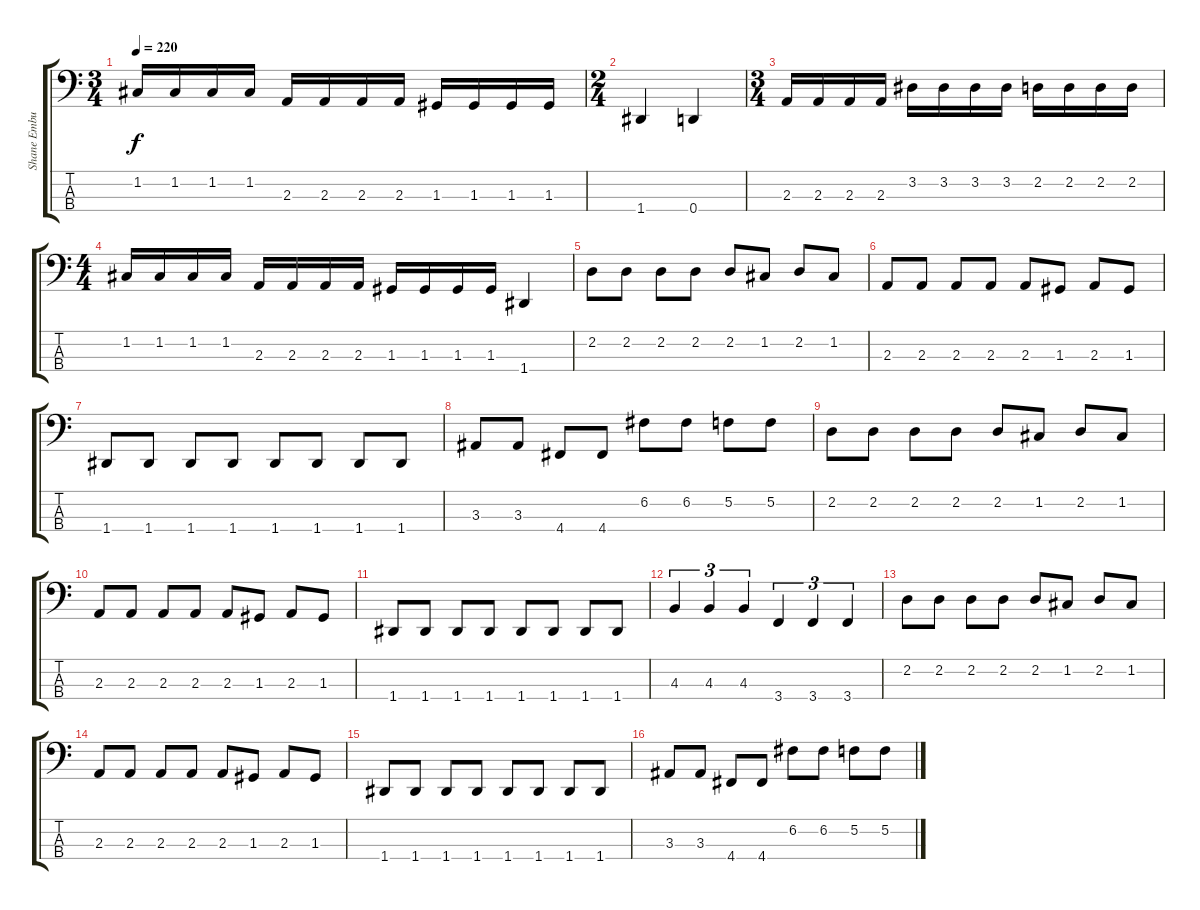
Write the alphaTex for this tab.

\track ("Shane Embury (Bass)" "Shane Embu") {instrument electricbassfinger}
\staff {score tabs}
\tuning (F2 C2 G1 D1) {hide}
\ts (3 4)
\tempo 220
\clef f4
\ks c
1.2.16{dy f} 1.2.16 1.2.16 1.2.16 2.3.16 2.3.16 2.3.16 2.3.16 1.3.16 1.3.16 1.3.16 1.3.16 |
\ts (2 4)
1.4.4 0.4.4 |
\ts (3 4)
2.3.16 2.3.16 2.3.16 2.3.16 3.2.16 3.2.16 3.2.16 3.2.16 2.2.16 2.2.16 2.2.16 2.2.16 |
\ts (4 4)
1.2.16 1.2.16 1.2.16 1.2.16 2.3.16 2.3.16 2.3.16 2.3.16 1.3.16 1.3.16 1.3.16 1.3.16 1.4.4 |
2.2.8 2.2.8 2.2.8 2.2.8 2.2.8 1.2.8 2.2.8 1.2.8 |
2.3.8 2.3.8 2.3.8 2.3.8 2.3.8 1.3.8 2.3.8 1.3.8 |
1.4.8 1.4.8 1.4.8 1.4.8 1.4.8 1.4.8 1.4.8 1.4.8 |
3.3.8 3.3.8 4.4.8 4.4.8 6.2.8 6.2.8 5.2.8 5.2.8 |
2.2.8 2.2.8 2.2.8 2.2.8 2.2.8 1.2.8 2.2.8 1.2.8 |
2.3.8 2.3.8 2.3.8 2.3.8 2.3.8 1.3.8 2.3.8 1.3.8 |
1.4.8 1.4.8 1.4.8 1.4.8 1.4.8 1.4.8 1.4.8 1.4.8 |
4.3.4{tu (3 2)} 4.3.4{tu (3 2)} 4.3.4{tu (3 2)} 3.4.4{tu (3 2)} 3.4.4{tu (3 2)} 3.4.4{tu (3 2)} |
2.2.8 2.2.8 2.2.8 2.2.8 2.2.8 1.2.8 2.2.8 1.2.8 |
2.3.8 2.3.8 2.3.8 2.3.8 2.3.8 1.3.8 2.3.8 1.3.8 |
1.4.8 1.4.8 1.4.8 1.4.8 1.4.8 1.4.8 1.4.8 1.4.8 |
3.3.8 3.3.8 4.4.8 4.4.8 6.2.8 6.2.8 5.2.8 5.2.8
